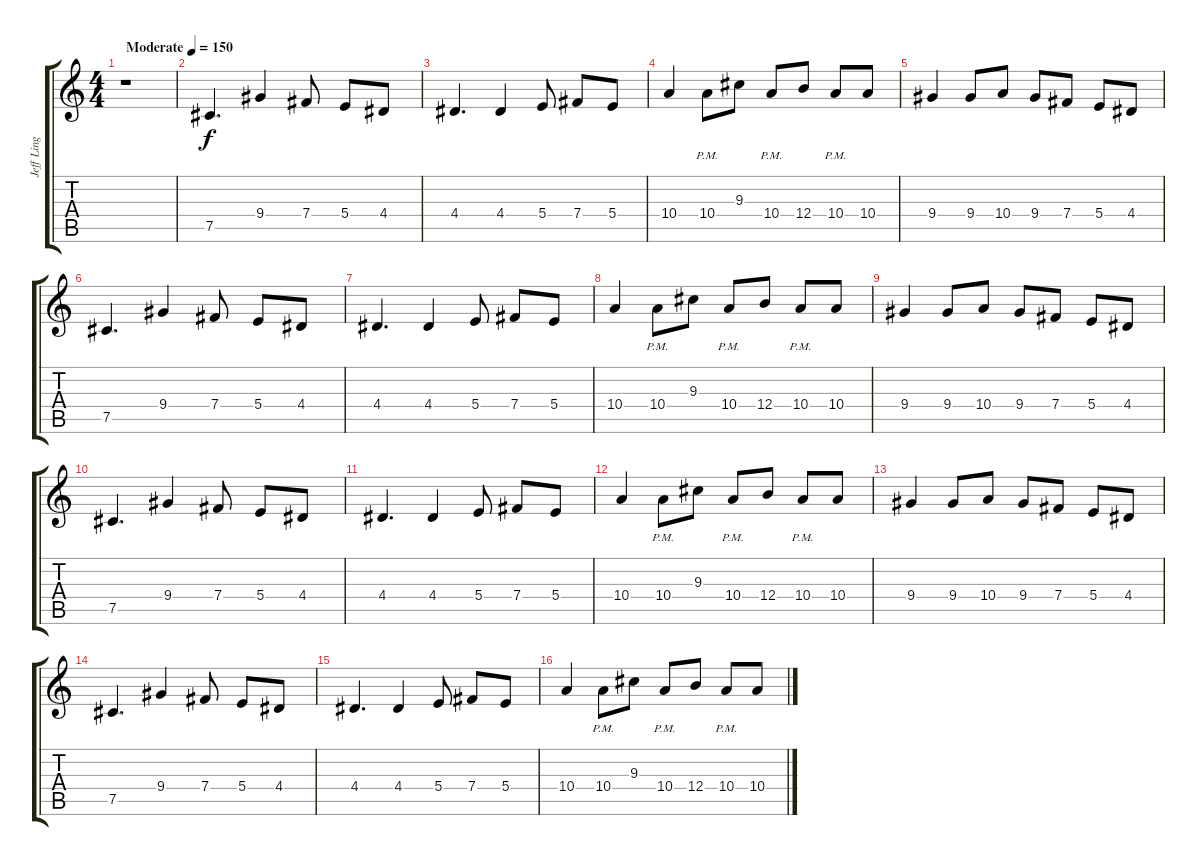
\track ("Jeff Ling" "Jeff Ling") {instrument distortionguitar}
\staff {score tabs}
\tuning (Db4 Ab3 E3 B2 Gb2 B1) {hide}
\ts (4 4)
\tempo (150 "Moderate")
\clef g2
\ks c
r.1{dy f instrument distortionguitar} |
7.5.4{d} 9.4.4 7.4.8 5.4.8 4.4.8 |
4.4.4{d} 4.4.4 5.4.8 7.4.8 5.4.8 |
10.4.4 10.4{pm}.8 9.3.8 10.4{pm}.8 12.4.8 10.4{pm}.8 10.4.8 |
9.4.4 9.4.8 10.4.8 9.4.8 7.4.8 5.4.8 4.4.8 |
7.5.4{d} 9.4.4 7.4.8 5.4.8 4.4.8 |
4.4.4{d} 4.4.4 5.4.8 7.4.8 5.4.8 |
10.4.4 10.4{pm}.8 9.3.8 10.4{pm}.8 12.4.8 10.4{pm}.8 10.4.8 |
9.4.4 9.4.8 10.4.8 9.4.8 7.4.8 5.4.8 4.4.8 |
7.5.4{d} 9.4.4 7.4.8 5.4.8 4.4.8 |
4.4.4{d} 4.4.4 5.4.8 7.4.8 5.4.8 |
10.4.4 10.4{pm}.8 9.3.8 10.4{pm}.8 12.4.8 10.4{pm}.8 10.4.8 |
9.4.4 9.4.8 10.4.8 9.4.8 7.4.8 5.4.8 4.4.8 |
7.5.4{d} 9.4.4 7.4.8 5.4.8 4.4.8 |
4.4.4{d} 4.4.4 5.4.8 7.4.8 5.4.8 |
10.4.4 10.4{pm}.8 9.3.8 10.4{pm}.8 12.4.8 10.4{pm}.8 10.4.8
